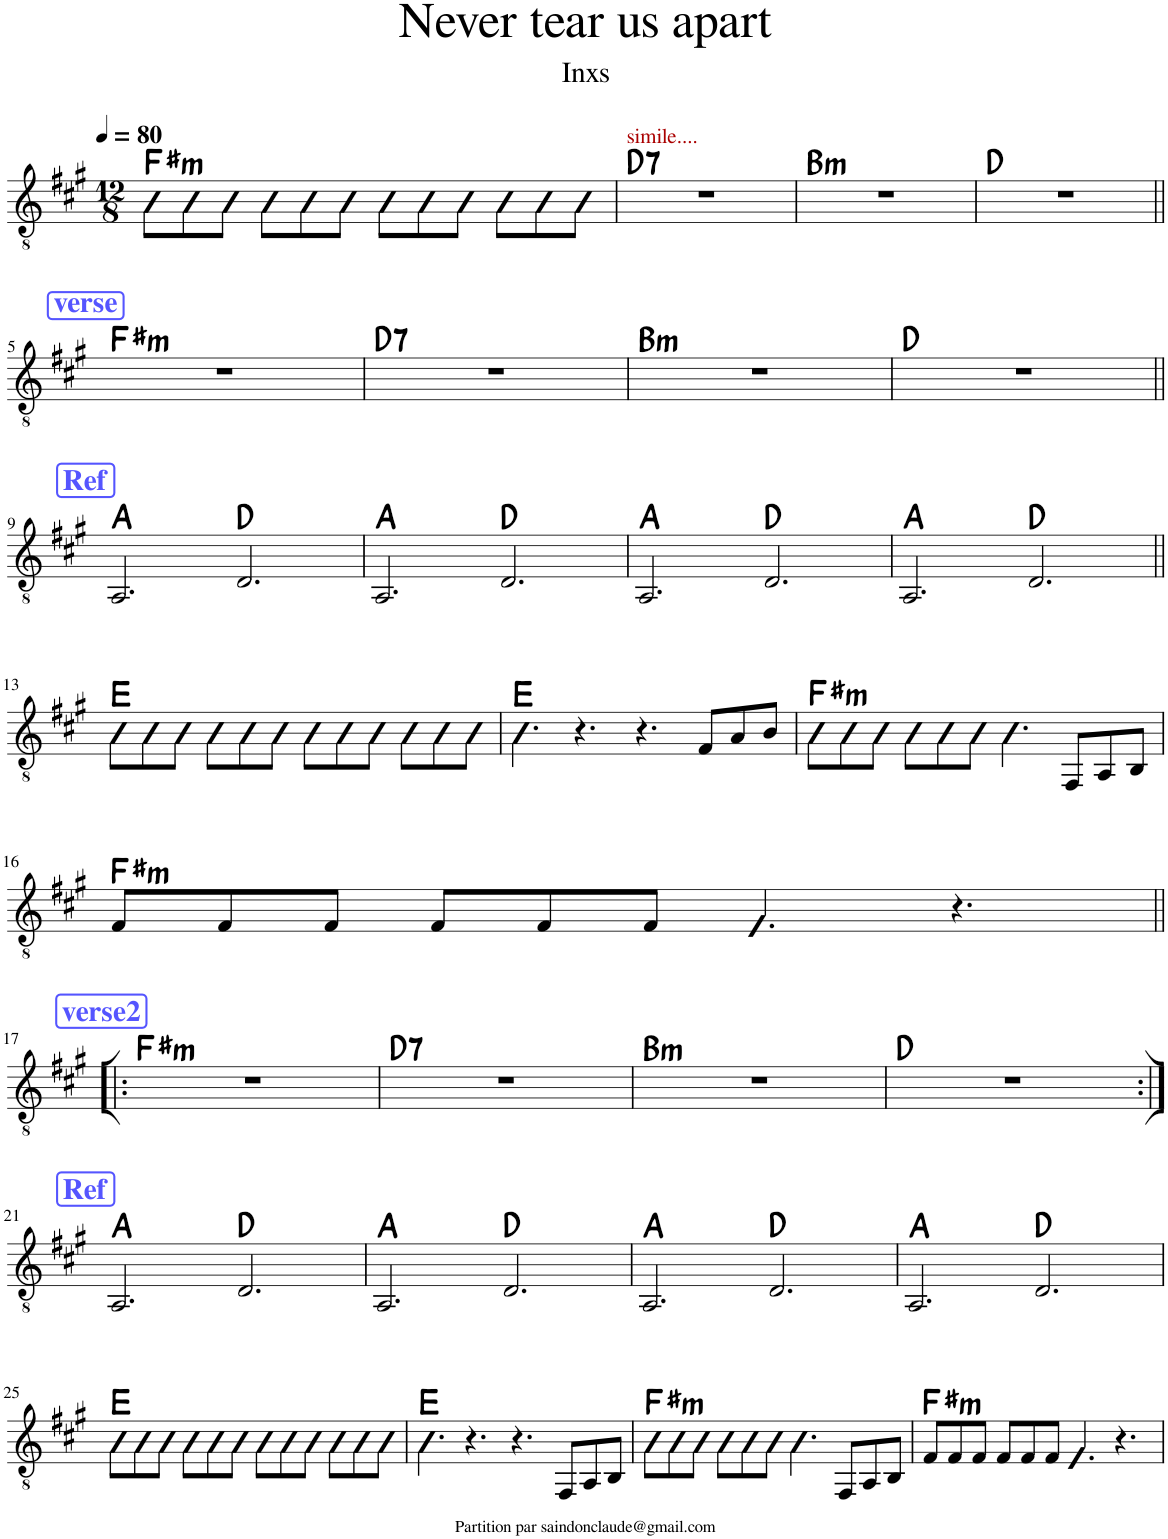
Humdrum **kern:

**kern	**harte
*part1	*part1
*staff1	*
*I"Classical Guitar	*
*I'Guit.	*
*clefGv2	*
*k[f#c#g#]	*
*M12/8	*
*MM80	*
=1	=1
!	!LO:H:kt=m
8F#\L	F#:min
8F#\	.
8F#\J	.
8F#\L	.
8F#\	.
8F#\J	.
8F#\L	.
8F#\	.
8F#\J	.
8F#\L	.
8F#\	.
8F#\J	.
=2	=2
!LO:TX:a:color=#AA0000:t=simile....	!LO:H:kt=7
1.r	D:7
=3	=3
!	!LO:H:kt=m
1.r	B:min
=4	=4
1.r	D:maj
!!LO:LB:g=z
!!LO:REH:place=s1:a:B:cj:color=#5555FF:fs=14:t=verse
=5||	=5||
!	!LO:H:kt=m
1.r	F#:min
=6	=6
!	!LO:H:kt=7
1.r	D:7
=7	=7
!	!LO:H:kt=m
1.r	B:min
=8	=8
1.r	D:maj
!!LO:LB:g=z
!!LO:REH:place=s1:a:B:cj:color=#5555FF:fs=14:t=Ref
=9||	=9||
2.AA/	A:maj
2.D/	D:maj
=10	=10
2.AA/	A:maj
2.D/	D:maj
=11	=11
2.AA/	A:maj
2.D/	D:maj
=12	=12
2.AA/	A:maj
2.D/	D:maj
!!LO:LB:g=z
=13||	=13||
8F#\L	E:maj
8F#\	.
8F#\J	.
8F#\L	.
8F#\	.
8F#\J	.
8F#\L	.
8F#\	.
8F#\J	.
8F#\L	.
8F#\	.
8F#\J	.
=14	=14
4.B\	E:maj
4.r	.
4.r	.
8F#/L	.
8A/	.
8B/J	.
=15	=15
!	!LO:H:kt=m
8F#\L	F#:min
8F#\	.
8F#\J	.
8F#\L	.
8F#\	.
8F#\J	.
4.F#\	.
8FF#/L	.
8AA/	.
8BB/J	.
!!LO:LB:g=z
=16	=16
!	!LO:H:kt=m
8F#/L	F#:min
8F#/	.
8F#/J	.
8F#/L	.
8F#/	.
8F#/J	.
4.F#/	.
4.r	.
!!LO:LB:g=z
!!LO:REH:place=s1:a:B:cj:color=#5555FF:fs=14:t=verse2
=17!|:	=17!|:
!	!LO:H:kt=m
1.r	F#:min
=18	=18
!	!LO:H:kt=7
1.r	D:7
=19	=19
!	!LO:H:kt=m
1.r	B:min
=20	=20
1.r	D:maj
!!LO:LB:g=z
!!LO:REH:place=s1:a:B:cj:color=#5555FF:fs=14:t=Ref
=21:|!	=21:|!
2.AA/	A:maj
2.D/	D:maj
=22	=22
2.AA/	A:maj
2.D/	D:maj
=23	=23
2.AA/	A:maj
2.D/	D:maj
=24	=24
2.AA/	A:maj
2.D/	D:maj
!!LO:LB:g=z
=25	=25
8F#\L	E:maj
8F#\	.
8F#\J	.
8F#\L	.
8F#\	.
8F#\J	.
8F#\L	.
8F#\	.
8F#\J	.
8F#\L	.
8F#\	.
8F#\J	.
=26	=26
4.B\	E:maj
4.r	.
4.r	.
8FF#/L	.
8AA/	.
8BB/J	.
=27	=27
!	!LO:H:kt=m
8F#\L	F#:min
8F#\	.
8F#\J	.
8F#\L	.
8F#\	.
8F#\J	.
4.F#\	.
8FF#/L	.
8AA/	.
8BB/J	.
=28	=28
!	!LO:H:kt=m
8F#/L	F#:min
8F#/	.
8F#/J	.
8F#/L	.
8F#/	.
8F#/J	.
4.F#/	.
4.r	.
=	=
*-	*-
